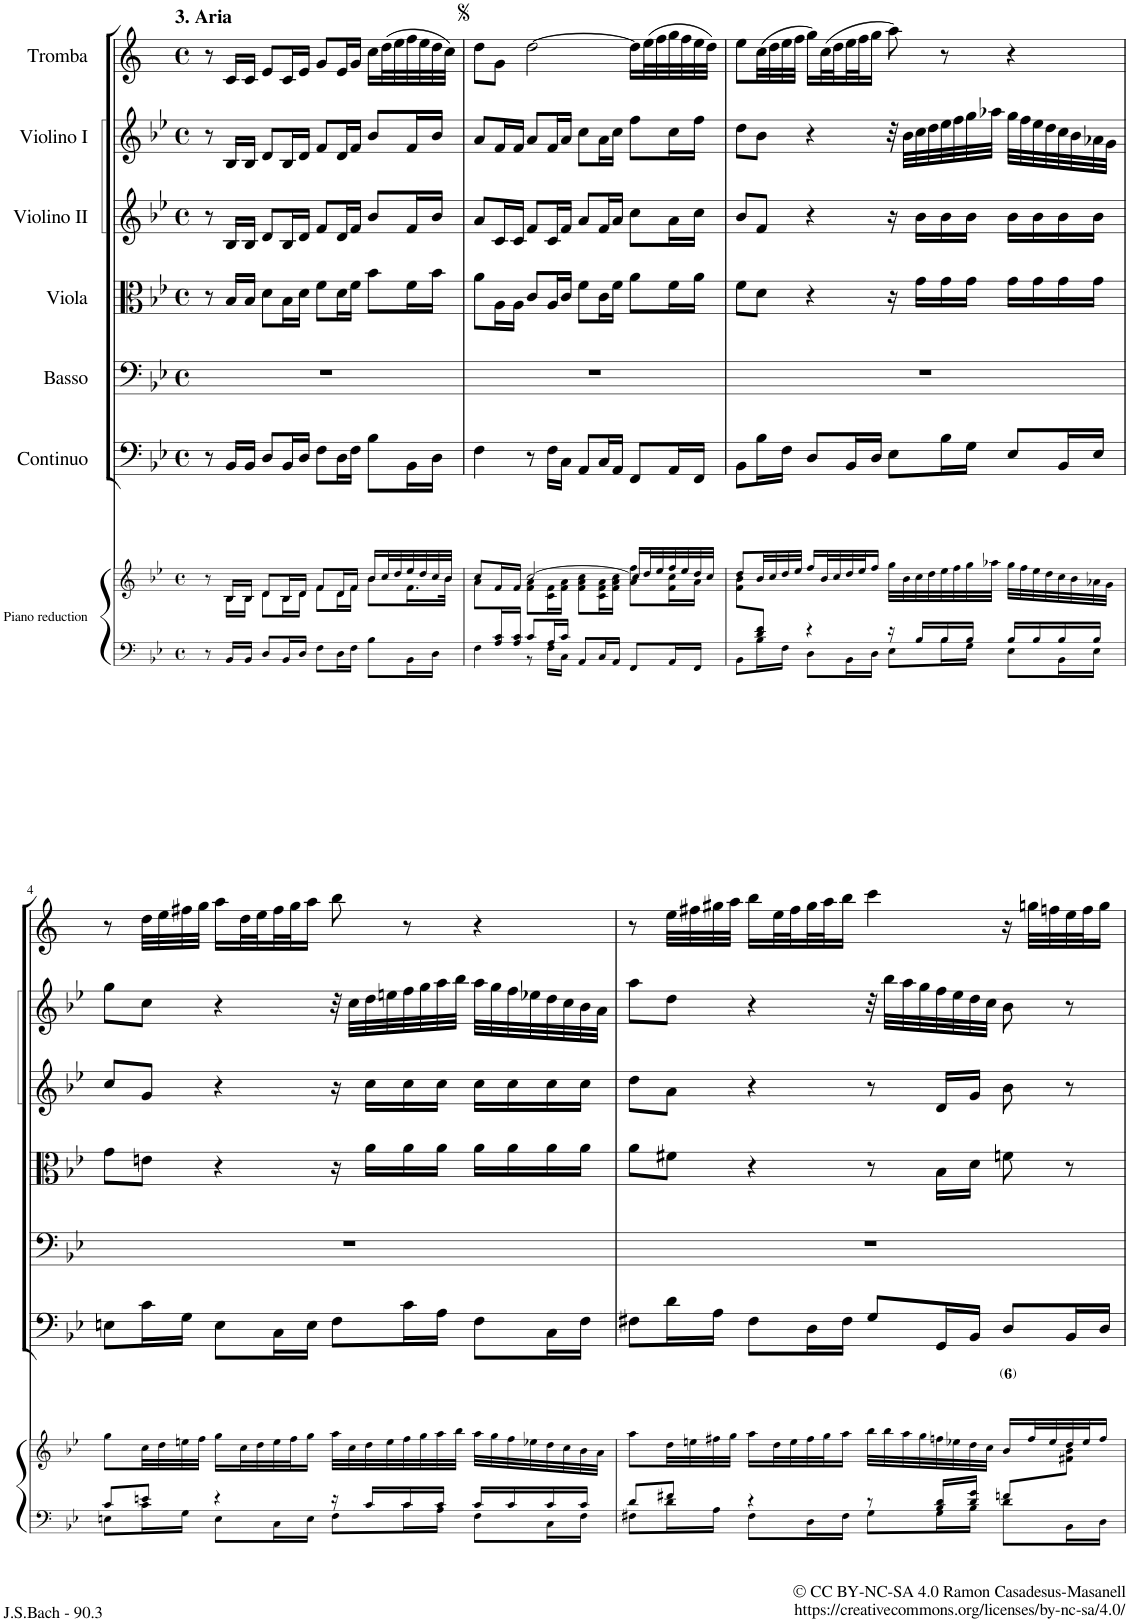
**kern	**kern	**kern	**kern	**kern	**kern	**kern	**kern
*part7	*part7	*part6	*part5	*part4	*part3	*part2	*part1
*staff8	*staff7	*staff6	*staff5	*staff4	*staff3	*staff2	*staff1
*I"Piano reduction	*	*I"Continuo	*I"Basso	*I"Viola	*I"Violino II	*I"Violino I	*I"Tromba
*I'Pno	*	*	*	*	*	*	*
*stria5	*stria5	*	*	*	*	*	*
*clefF4	*clefG2	*clefF4	*clefF4	*clefC3	*clefG2	*clefG2	*clefG2
*	*	*	*	*	*	*	*Trd1c2
*k[b-e-]	*k[b-e-]	*k[b-e-]	*k[b-e-]	*k[b-e-]	*k[b-e-]	*k[b-e-]	*k[]
*M4/4	*M4/4	*M4/4	*M4/4	*M4/4	*M4/4	*M4/4	*M4/4
*met(c)	*met(c)	*met(c)	*met(c)	*met(c)	*met(c)	*met(c)	*met(c)
=1	=1	=1	=1	=1	=1	=1	=1
*	*^	*	*	*	*	*	*
!	!	!	!	!	!	!	!	!LO:TX:a:B:t=3. Aria
8r	8r	8ryy	8r	1r	8r	8r	8r	8r
16BB-/LL	16B-/LL	16B-\LL	16BB-/LL	.	16B-/LL	16B-/LL	16B-/LL	16c/LL
16BB-/JJ	16B-/JJ	16B-\JJ	16BB-/JJ	.	16B-/JJ	16B-/JJ	16B-/JJ	16c/JJ
8D/L	8d/L	8d\L	8D/L	.	8d\L	8d/L	8d/L	8e/L
16BB-/L	16B-/L	16B-\L	16BB-/L	.	16B-\L	16B-/L	16B-/L	16c/L
16D/JJ	16d/JJ	16d\JJ	16D/JJ	.	16d\JJ	16d/JJ	16d/JJ	16e/JJ
8F\L	8f/L	8f\L	8F\L	.	8f\L	8f/L	8f/L	8g/L
16D\L	16d/L	16d\L	16D\L	.	16d\L	16d/L	16d/L	16e/L
16F\JJ	16f/JJ	16f\JJ	16F\JJ	.	16f\JJ	16f/JJ	16f/JJ	16g/JJ
8B-\L	16b-/LL	8b-\L	8B-\L	.	8b-\L	8b-/L	8b-/L	16cc\LL
.	32cc/L	.	.	.	.	.	.	(32dd\L
.	32dd/	.	.	.	.	.	.	32ee\
16BB-\L	32ee-/	16.f\L	16BB-\L	.	16f\L	16f/L	16f/L	32ff\
.	32dd/	.	.	.	.	.	.	32ee\
16D\JJ	32cc/	.	16D\JJ	.	16b-\JJ	16b-/JJ	16b-/JJ	32dd\
.	32b-/JJJ	32b-\JJk	.	.	.	.	.	32cc\JJJ)
=2	=2	=2	=2	=2	=2	=2	=2	=2
*^	*	*^	*	*	*	*	*	*
8ryy	4F\	8cc/L	4ryy	8a\L	4F\	1r	8a\L	8a/L	8a/L	8dd\L
16A/ 16c/L	.	16f/L	.	2..ryy	.	.	16A\L	16c/L	16f/L	8g\J
16A/ 16c/JJ	.	16f/JJ	.	.	.	.	16A\JJ	16c/JJ	16f/JJ	.
8c/L	8r	[2cc/	8f\ 8a\L	.	8r	.	8c/L	8f/L	8a/L	[2dd\
16A/L	16F\LL	.	16c\ 16f\L	.	16F\LL	.	16A/L	16c/L	16f/L	.
16c/JJ	16C\JJ	.	16f\ 16a\JJ	.	16C\JJ	.	16c/JJ	16f/JJ	16a/JJ	.
8AA/L	2ryy	.	8f\ 8a\ 8cc\L	.	8AA/L	.	8f\L	8a/L	8cc\L	.
16C/L	.	.	16c\ 16f\ 16a\L	.	16C/L	.	16c\L	16f/L	16a\L	.
16AA/JJ	.	.	16f\ 16a\ 16cc\JJ	.	16AA/JJ	.	16f\JJ	16a/JJ	16cc\JJ	.
8FF/L	.	16cc/LL]	8a\ 8ff\L	.	8FF/L	.	8a\L	8cc\L	8ff\L	16dd\LL]
.	.	32dd/L	.	.	.	.	.	.	.	(32ee\L
.	.	32ee-/	.	.	.	.	.	.	.	32ff\
16AA/L	.	32ff/	16f\ 16cc\L	.	16AA/L	.	16f\L	16a\L	16cc\L	32gg\
.	.	32ee-/	.	.	.	.	.	.	.	32ff\
16FF/JJ	.	32dd/	16a\JJ	.	16FF/JJ	.	16a\JJ	16cc\JJ	16ff\JJ	32ee\
.	.	32cc/JJJ	.	.	.	.	.	.	.	32dd\JJJ)
*	*	*	*v	*v	*	*	*	*	*	*
=3	=3	=3	=3	=3	=3	=3	=3	=3	=3
8ryy	8BB-\L	8dd/L	8f\ 8b-\L	8BB-\L	1r	8f\L	8b-/L	8dd\L	8ee\L
8d/ 8f/J	16B-\L	32b-/LL	2..ryy	16B-\L	.	8d\J	8f/J	8b-\J	(32cc\LL
.	.	32cc/	.	.	.	.	.	.	32dd\
.	16F\JJ	32dd/	.	16F\JJ	.	.	.	.	32ee\
.	.	32ee-/JJJ	.	.	.	.	.	.	32ff\JJJ
4r	8D\L	16ff/LL	.	8D/L	.	4r	4r	4r	16gg\LL)
.	.	32b-/L	.	.	.	.	.	.	(32cc\L
.	.	32cc/	.	.	.	.	.	.	32dd\J
.	16BB-\L	32dd/	.	16BB-/L	.	.	.	.	32ee\L
.	.	32ee-/J	.	.	.	.	.	.	32ff\J
.	16D\JJ	16ff/JJ	.	16D/JJ	.	.	.	.	16gg\JJ
16r	8E-\L	32gg\LLL	.	8E-\L	.	16r	16r	32r	8aa\)
.	.	32b-\	.	.	.	.	.	32b-\LLL	.
16B-/LL	.	32cc\	.	.	.	16g\LL	16b-\LL	32cc\	.
.	.	32dd\	.	.	.	.	.	32dd\	.
16B-/	16B-\L	32ee-\	.	16B-\L	.	16g\	16b-\	32ee-\	8r
.	.	32ff\	.	.	.	.	.	32ff\	.
16B-/JJ	16G\JJ	32gg\	.	16G\JJ	.	16g\JJ	16b-\JJ	32gg\	.
.	.	32aa-X\JJJ	.	.	.	.	.	32aa-X\JJJ	.
16B-/LL	8E-\L	32gg\LLL	.	8E-/L	.	16g\LL	16b-\LL	32gg\LLL	4r
.	.	32ff\	.	.	.	.	.	32ff\	.
16B-/	.	32ee-\	.	.	.	16g\	16b-\	32ee-\	.
.	.	32dd\	.	.	.	.	.	32dd\	.
16B-/	16BB-\L	32cc\	.	16BB-/L	.	16g\	16b-\	32cc\	.
.	.	32b-\	.	.	.	.	.	32b-\	.
16B-/JJ	16E-\JJ	32a-X\	.	16E-/JJ	.	16g\JJ	16b-\JJ	32a-X\	.
.	.	32g\JJJ	.	.	.	.	.	32g\JJJ	.
*	*	*v	*v	*	*	*	*	*	*
!!LO:LB:g=z
=4	=4	=4	=4	=4	=4	=4	=4	=4
8c/L	8En\L	8gg\L	8En\L	1r	8g\L	8cc/L	8gg\L	8r
8en/J	16c\L	32cc\LL	16c\L	.	8en\J	8g/J	8cc\J	32dd\LLL
.	.	32dd\	.	.	.	.	.	32ee\
.	16G\JJ	32een\	16G\JJ	.	.	.	.	32ff#X\
.	.	32ff\JJJ	.	.	.	.	.	32gg\JJJ
4r	8E\L	16gg\LL	8E\L	.	4r	4r	4r	16aa\LL
.	.	32cc\L	.	.	.	.	.	32dd\L
.	.	32dd\	.	.	.	.	.	32ee\J
.	16C\L	32ee\	16C\L	.	.	.	.	32ff#\L
.	.	32ff\J	.	.	.	.	.	32gg\J
.	16E\JJ	16gg\JJ	16E\JJ	.	.	.	.	16aa\JJ
16r	8F\L	32aa\LLL	8F\L	.	16r	16r	32r	8bb\
.	.	32cc\	.	.	.	.	32cc\LLL	.
16c/LL	.	32dd\	.	.	16a\LL	16cc\LL	32dd\	.
.	.	32ee\	.	.	.	.	32een\	.
16c/	16c\L	32ff\	16c\L	.	16a\	16cc\	32ff\	8r
.	.	32gg\	.	.	.	.	32gg\	.
16c/JJ	16A\JJ	32aa\	16A\JJ	.	16a\JJ	16cc\JJ	32aa\	.
.	.	32bb-\JJJ	.	.	.	.	32bb-\JJJ	.
16c/LL	8F\L	32aa\LLL	8F\L	.	16a\LL	16cc\LL	32aa\LLL	4r
.	.	32gg\	.	.	.	.	32gg\	.
16c/	.	32ff\	.	.	16a\	16cc\	32ff\	.
.	.	32ee-X\	.	.	.	.	32ee-X\	.
16c/	16C\L	32dd\	16C\L	.	16a\	16cc\	32dd\	.
.	.	32cc\	.	.	.	.	32cc\	.
16c/JJ	16F\JJ	32b-\	16F\JJ	.	16a\JJ	16cc\JJ	32b-\	.
.	.	32a\JJJ	.	.	.	.	32a\JJJ	.
=5	=5	=5	=5	=5	=5	=5	=5	=5
*	*	*^	*	*	*	*	*	*
8d/L	8F#X\L	8aa\L	2..ryy	8F#X\L	1r	8a\L	8dd\L	8aa\L	8r
8f#X/J	16d\L	32dd\LL	.	16d\L	.	8f#X\J	8a\J	8dd\J	32ee\LLL
.	.	32een\	.	.	.	.	.	.	32ff#X\
.	16A\JJ	32ff#X\	.	16A\JJ	.	.	.	.	32gg#X\
.	.	32gg\JJJ	.	.	.	.	.	.	32aa\JJJ
4r	8F#\L	16aa\LL	.	8F#\L	.	4r	4r	4r	16bb\LL
.	.	32dd\L	.	.	.	.	.	.	32ee\L
.	.	32ee\	.	.	.	.	.	.	32ff#\J
.	16D\L	32ff#\	.	16D\L	.	.	.	.	32gg#\L
.	.	32gg\J	.	.	.	.	.	.	32aa\J
.	16F#\JJ	16aa\JJ	.	16F#\JJ	.	.	.	.	16bb\JJ
8r	8G\L	32bb-\LLL	.	8G/L	.	8r	8r	32r	4ccc\
.	.	32bb-\	.	.	.	.	.	32bb-\LLL	.
.	.	32aa\	.	.	.	.	.	32aa\	.
.	.	32gg\	.	.	.	.	.	32gg\	.
16B-/ 16d/LL	16G\L	32ffn\	.	16GG/L	.	16B-\LL	16d/LL	32ff\	.
.	.	32ee-X\	.	.	.	.	.	32ee-\	.
16d/ 16g/JJ	16B-\JJ	32dd\	.	16BB-/JJ	.	16d\JJ	16g/JJ	32dd\	.
.	.	32cc\JJJ	.	.	.	.	.	32cc\JJJ	.
8fn/L	8d\L	16b-/LL	.	8D/L	.	8fn\	8b-\	8b-\	16r
.	.	32ff/L	.	.	.	.	.	.	32ggn\LLL
.	.	32ee-/	.	.	.	.	.	.	32ffn\
8ryy	16BB-\L	32dd/	8f#X\ 8b-\J	16BB-/L	.	8r	8r	8r	32ee\
.	.	32ee-/J	.	.	.	.	.	.	32ff\J
.	16D\JJ	16ff/JJ	.	16D/JJ	.	.	.	.	16gg\JJ
*v	*v	*	*	*	*	*	*	*	*
*	*v	*v	*	*	*	*	*	*
=	=	=	=	=	=	=	=
*-	*-	*-	*-	*-	*-	*-	*-
